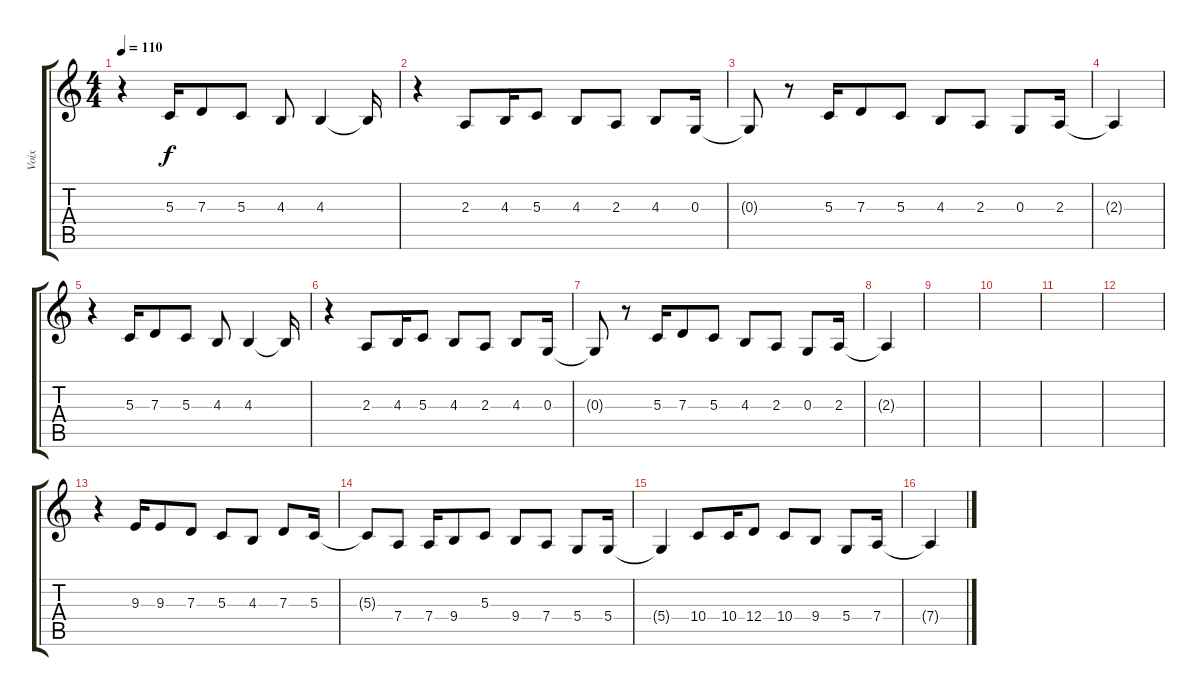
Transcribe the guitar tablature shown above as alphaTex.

\track ("Voix" "Voix") {instrument violin}
\staff {score tabs}
\tuning (E4 B3 G3 D3 A2 E2) {hide}
\ts (4 4)
\tempo 110
\clef g2
\ks c
r.4{dy f} 5.3.16 7.3.8 5.3.8 4.3.8 4.3.4 4.3{t}.16 |
r.4 2.3.8 4.3.16 5.3.8 4.3.8 2.3.8 4.3.8 0.3.16 |
0.3{t}.8 r.8 5.3.16 7.3.8 5.3.8 4.3.8 2.3.8 0.3.8 2.3.16 |
2.3{t}.4 |
r.4 5.3.16 7.3.8 5.3.8 4.3.8 4.3.4 4.3{t}.16 |
r.4 2.3.8 4.3.16 5.3.8 4.3.8 2.3.8 4.3.8 0.3.16 |
0.3{t}.8 r.8 5.3.16 7.3.8 5.3.8 4.3.8 2.3.8 0.3.8 2.3.16 |
2.3{t}.4 |
|
|
|
|
r.4 9.3.16 9.3.8 7.3.8 5.3.8 4.3.8 7.3.8 5.3.16 |
5.3{t}.8 7.4.8 7.4.16 9.4.8 5.3.8 9.4.8 7.4.8 5.4.8 5.4.16 |
5.4{t}.4 10.4.8 10.4.16 12.4.8 10.4.8 9.4.8 5.4.8 7.4.16 |
7.4{t}.4
